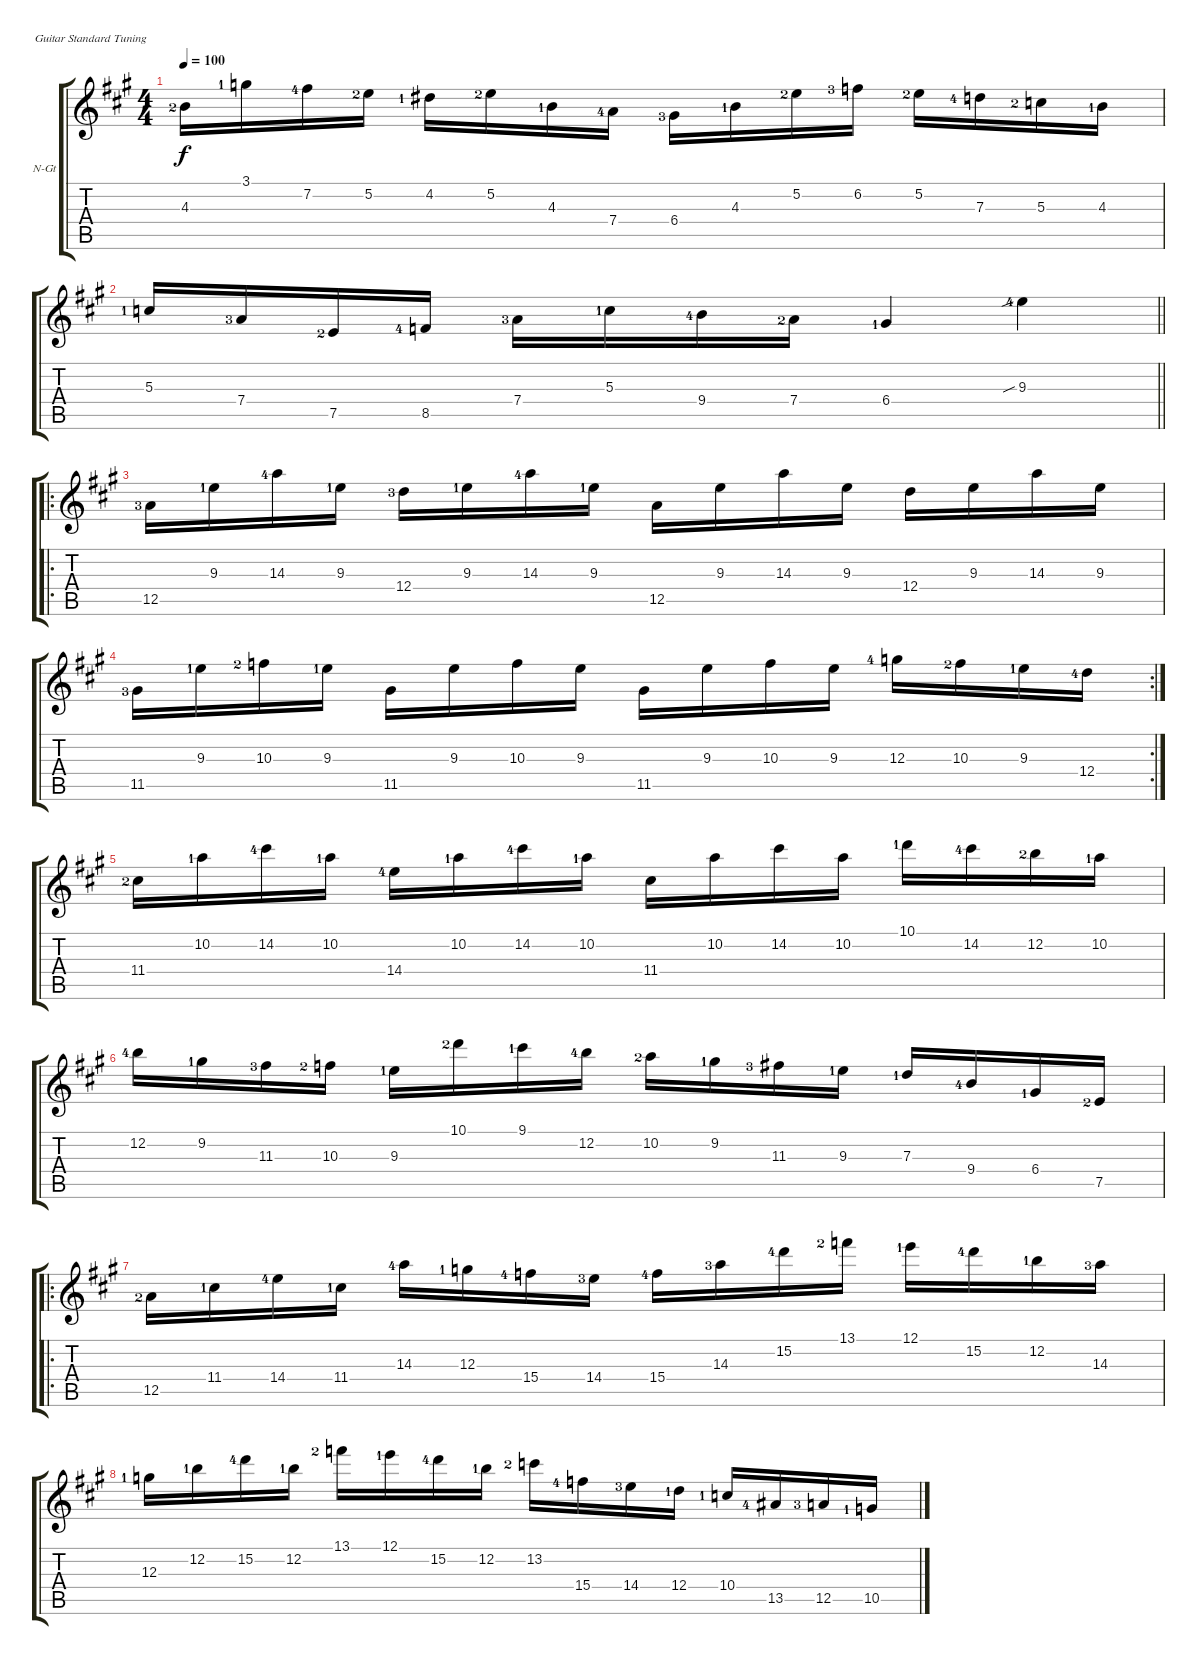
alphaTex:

\bracketExtendMode groupsimilarinstruments
\firstSystemTrackNameOrientation horizontal
\otherSystemsTrackNameOrientation horizontal
\track ("Track 1" "N-Gt") {instrument acousticguitarnylon}
\staff {score tabs}
\tuning (E4 B3 G3 D3 A2 E2)
\ts (4 4)
\tempo 100
\clef g2
\ks f#minor
4.3{lf 3}.16{dy f} 3.1{lf 2}.16 7.2{lf 5}.16 5.2{lf 3}.16 4.2{lf 2}.16 5.2{lf 3}.16 4.3{lf 2}.16 7.4{lf 5}.16 6.4{lf 4}.16 4.3{lf 2}.16 5.2{lf 3}.16 6.2{lf 4}.16 5.2{lf 3}.16 7.3{lf 5}.16 5.3{lf 3}.16 4.3{lf 2}.16 |
\barLineRight lightlight
5.3{lf 2}.16 7.4{lf 4}.16 7.5{lf 3}.16 8.5{lf 5}.16 7.4{lf 4}.16 5.3{lf 2}.16 9.4{lf 5}.16 7.4{lf 3}.16 6.4{lf 2}.4 9.3{sib lf 5}.4 |
\ro
12.5{lf 4}.16 9.3{lf 2}.16 14.3{lf 5}.16 9.3{lf 2}.16 12.4{lf 4}.16 9.3{lf 2}.16 14.3{lf 5}.16 9.3{lf 2}.16 12.5.16 9.3.16 14.3.16 9.3.16 12.4.16 9.3.16 14.3.16 9.3.16 |
\rc 2
11.5{lf 4}.16 9.3{lf 2}.16 10.3{lf 3}.16 9.3{lf 2}.16 11.5.16 9.3.16 10.3.16 9.3.16 11.5.16 9.3.16 10.3.16 9.3.16 12.3{lf 5}.16 10.3{lf 3}.16 9.3{lf 2}.16 12.4{lf 5}.16 |
11.4{lf 3}.16 10.2{lf 2}.16 14.2{lf 5}.16 10.2{lf 2}.16 14.4{lf 5}.16 10.2{lf 2}.16 14.2{lf 5}.16 10.2{lf 2}.16 11.4.16 10.2.16 14.2.16 10.2.16 10.1{lf 2}.16 14.2{lf 5}.16 12.2{lf 3}.16 10.2{lf 2}.16 |
12.2{lf 5}.16 9.2{lf 2}.16 11.3{lf 4}.16 10.3{lf 3}.16 9.3{lf 2}.16 10.1{lf 3}.16 9.1{lf 2}.16 12.2{lf 5}.16 10.2{lf 3}.16 9.2{lf 2}.16 11.3{lf 4}.16 9.3{lf 2}.16 7.3{lf 2}.16 9.4{lf 5}.16 6.4{lf 2}.16 7.5{lf 3}.16 |
\ro
12.5{lf 3}.16 11.4{lf 2}.16 14.4{lf 5}.16 11.4{lf 2}.16 14.3{lf 5}.16 12.3{lf 2}.16 15.4{lf 5}.16 14.4{lf 4}.16 15.4{lf 5}.16 14.3{lf 4}.16 15.2{lf 5}.16 13.1{lf 3}.16 12.1{lf 2}.16 15.2{lf 5}.16 12.2{lf 2}.16 14.3{lf 4}.16 |
12.3{lf 2}.16 12.2{lf 2}.16 15.2{lf 5}.16 12.2{lf 2}.16 13.1{lf 3}.16 12.1{lf 2}.16 15.2{lf 5}.16 12.2{lf 2}.16 13.2{lf 3}.16 15.4{lf 5}.16 14.4{lf 4}.16 12.4{lf 2}.16 10.4{lf 2}.16 13.5{lf 5}.16 12.5{lf 4}.16 10.5{lf 2}.16
